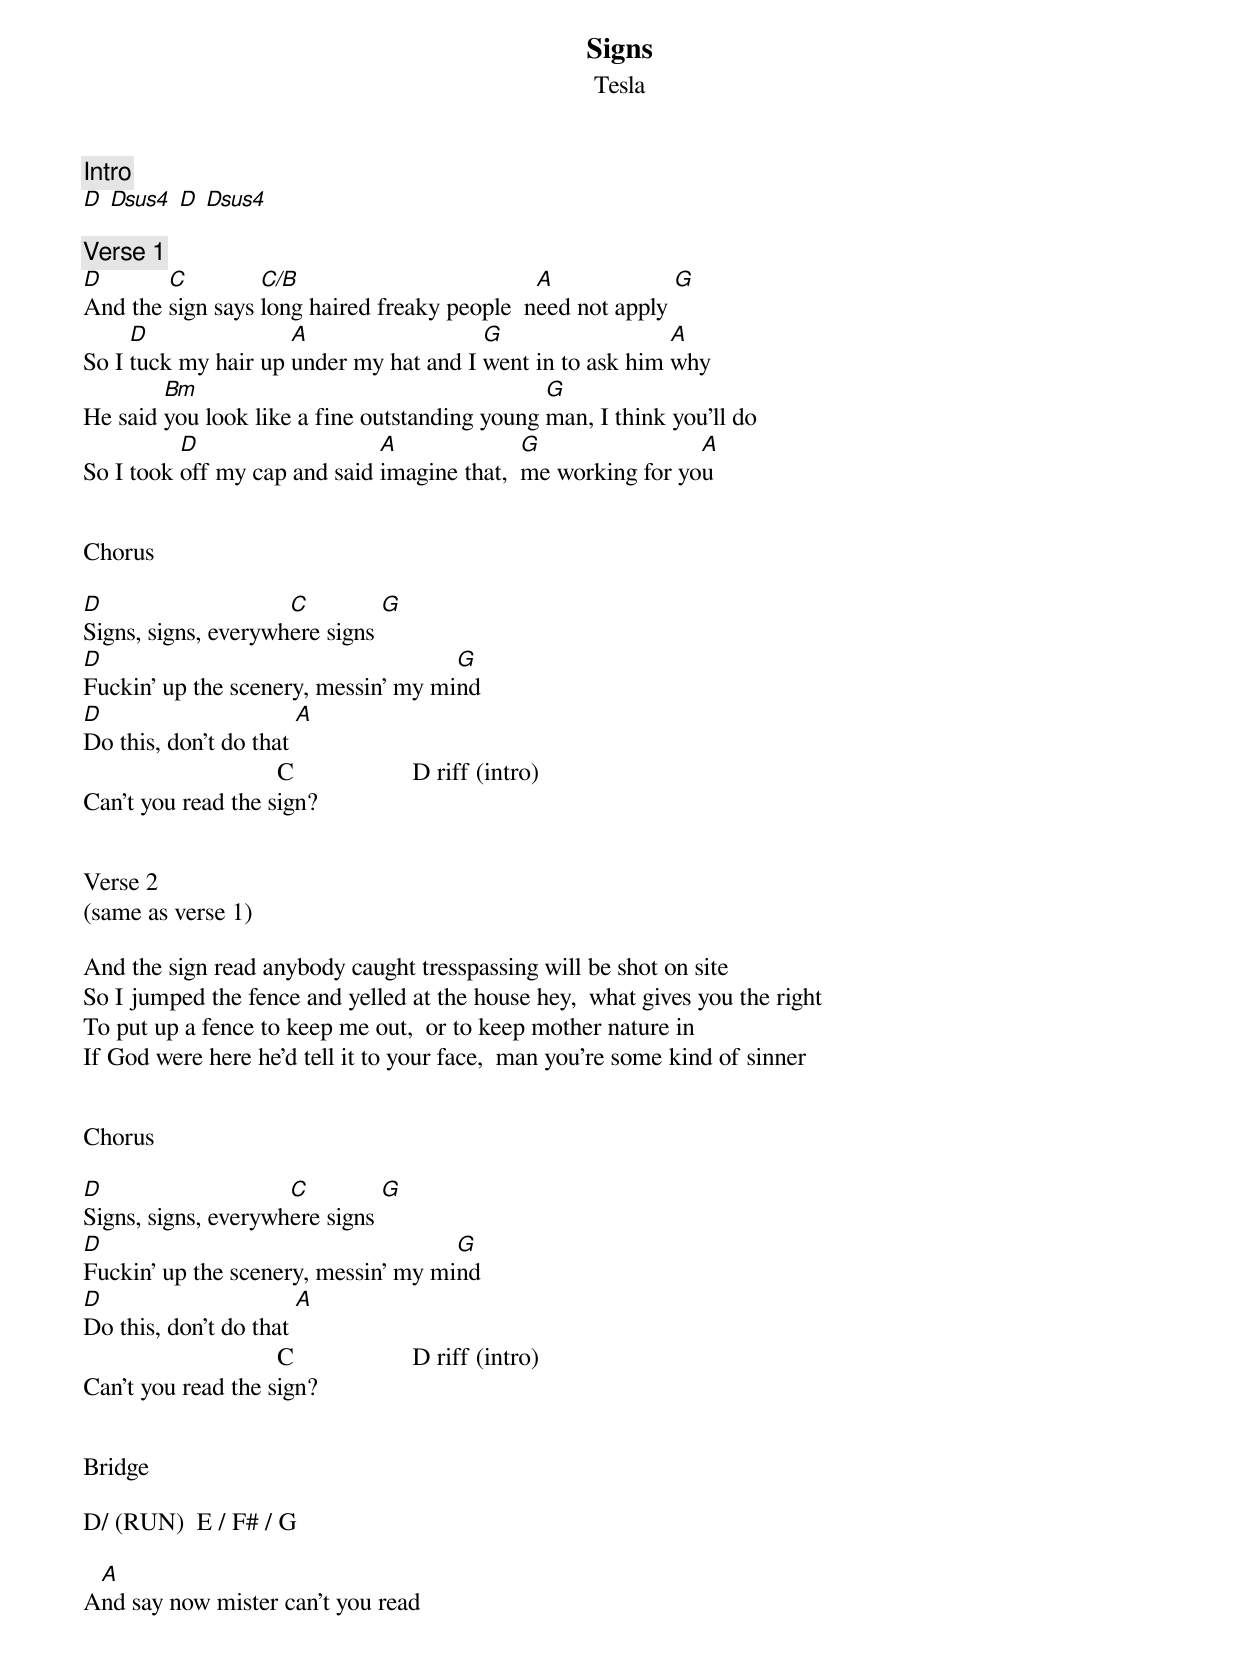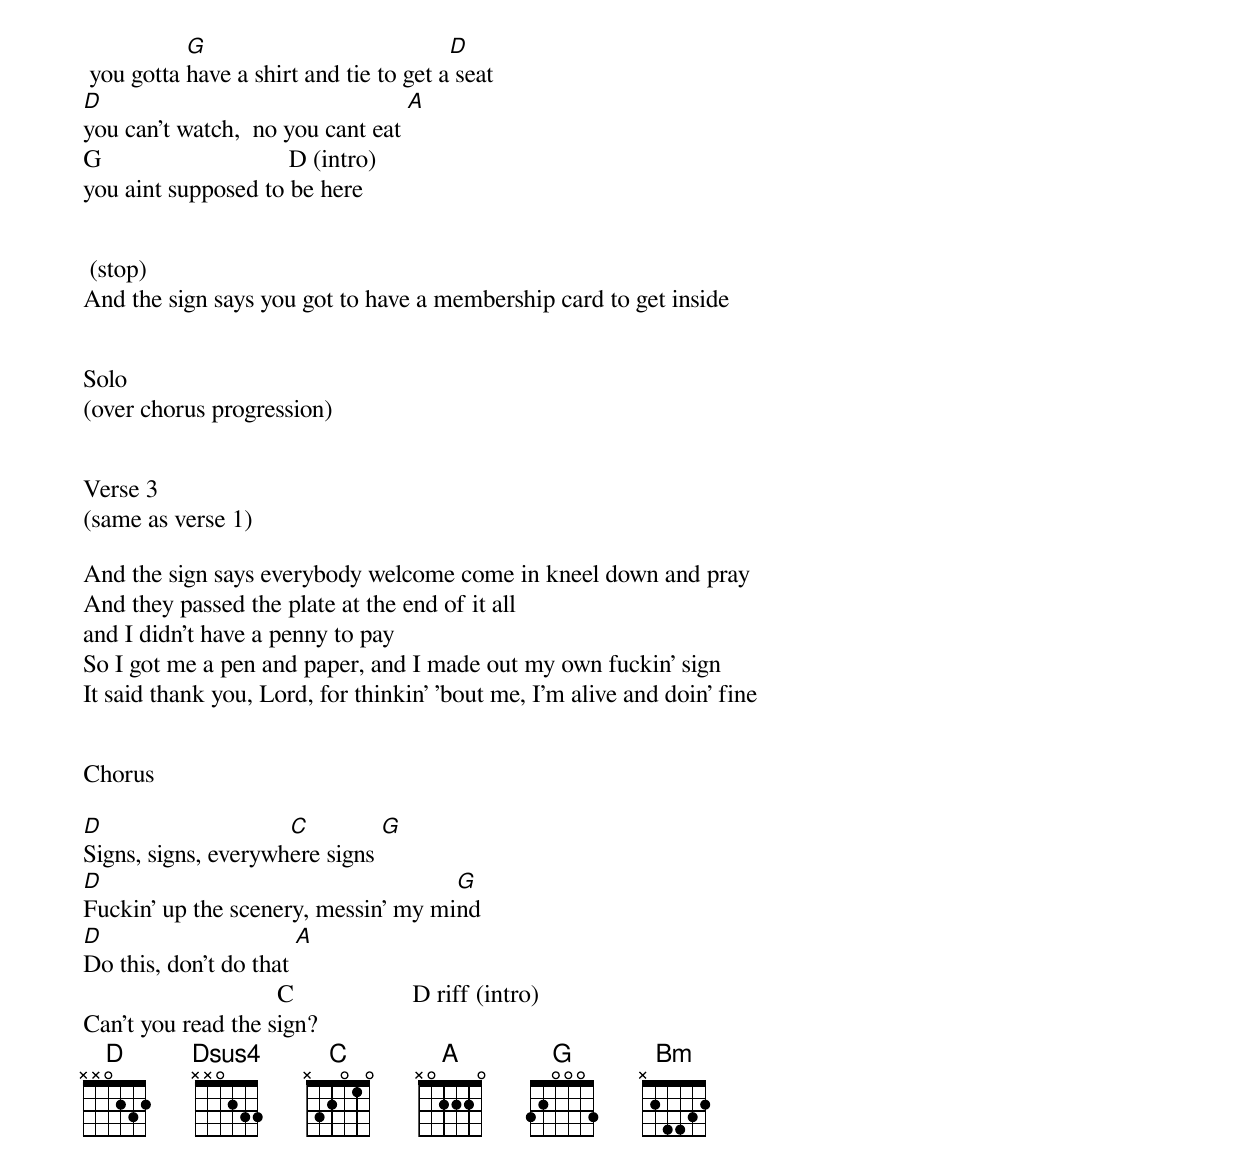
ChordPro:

{title: Signs}
{subtitle: Tesla}
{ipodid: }
{c:Intro}
[D] [Dsus4] [D] [Dsus4]

{c:Verse 1}
[D]And the [C]sign says [C/B]long haired freaky people  n[A]eed not apply [G]
So I [D]tuck my hair up [A]under my hat and I [G]went in to ask him [A]why
He said [Bm]you look like a fine outstanding young [G]man, I think you'll do
So I took [D]off my cap and said [A]imagine that,  [G]me working for yo[A]u


Chorus

[D]Signs, signs, everywh[C]ere signs [G]
[D]Fuckin' up the scenery, messin' my mi[G]nd
[D]Do this, don't do that [A]
                               C                   D riff (intro)
Can't you read the sign?


Verse 2
(same as verse 1)

And the sign read anybody caught tresspassing will be shot on site
So I jumped the fence and yelled at the house hey,  what gives you the right
To put up a fence to keep me out,  or to keep mother nature in
If God were here he'd tell it to your face,  man you're some kind of sinner


Chorus

[D]Signs, signs, everywh[C]ere signs [G]
[D]Fuckin' up the scenery, messin' my mi[G]nd
[D]Do this, don't do that [A]
                               C                   D riff (intro)
Can't you read the sign?


Bridge

D/ (RUN)  E / F# / G

A[A]nd say now mister can't you read
 you gotta [G]have a shirt and tie to get a[D] seat
[D]you can't watch,  no you cant eat [A]
G                              D (intro)
you aint supposed to be here


 (stop)
And the sign says you got to have a membership card to get inside


Solo
(over chorus progression)


Verse 3
(same as verse 1)

And the sign says everybody welcome come in kneel down and pray
And they passed the plate at the end of it all
and I didn't have a penny to pay
So I got me a pen and paper, and I made out my own fuckin' sign
It said thank you, Lord, for thinkin' 'bout me, I'm alive and doin' fine


Chorus

[D]Signs, signs, everywh[C]ere signs [G]
[D]Fuckin' up the scenery, messin' my mi[G]nd
[D]Do this, don't do that [A]
                               C                   D riff (intro)
Can't you read the sign?
